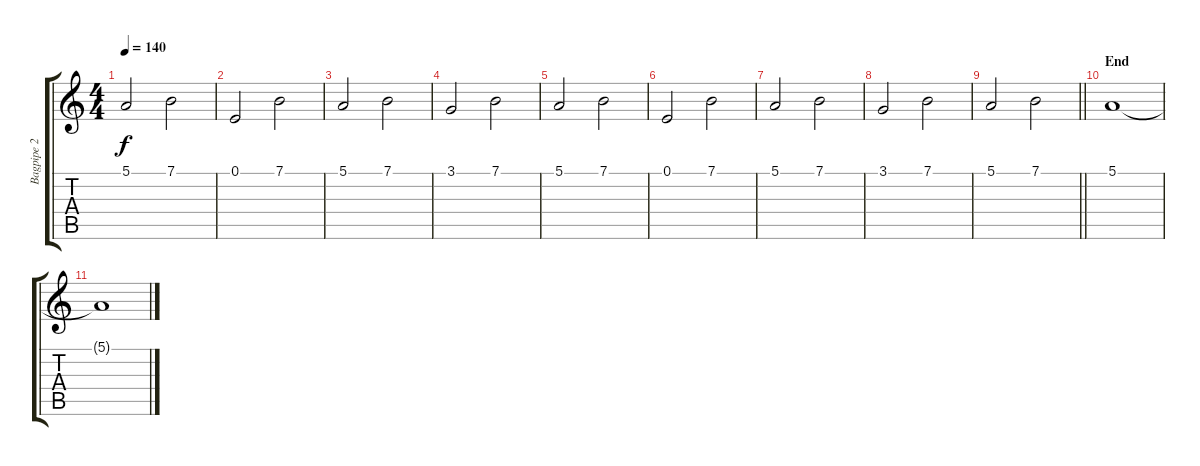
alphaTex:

\track ("Bagpipe 2" "Bagpipe 2") {instrument bagpipe}
\staff {score tabs}
\tuning (E4 B3 G3 D3 A2 E2) {hide}
\ts (4 4)
\tempo 140
\clef g2
\ks c
5.1.2{dy f} 7.1.2 |
0.1.2 7.1.2 |
5.1.2 7.1.2 |
3.1.2 7.1.2 |
5.1.2 7.1.2 |
0.1.2 7.1.2 |
5.1.2 7.1.2 |
3.1.2 7.1.2 |
\barLineRight lightlight
5.1.2 7.1.2 |
\section ("" "End")
5.1.1 |
5.1{t}.1
